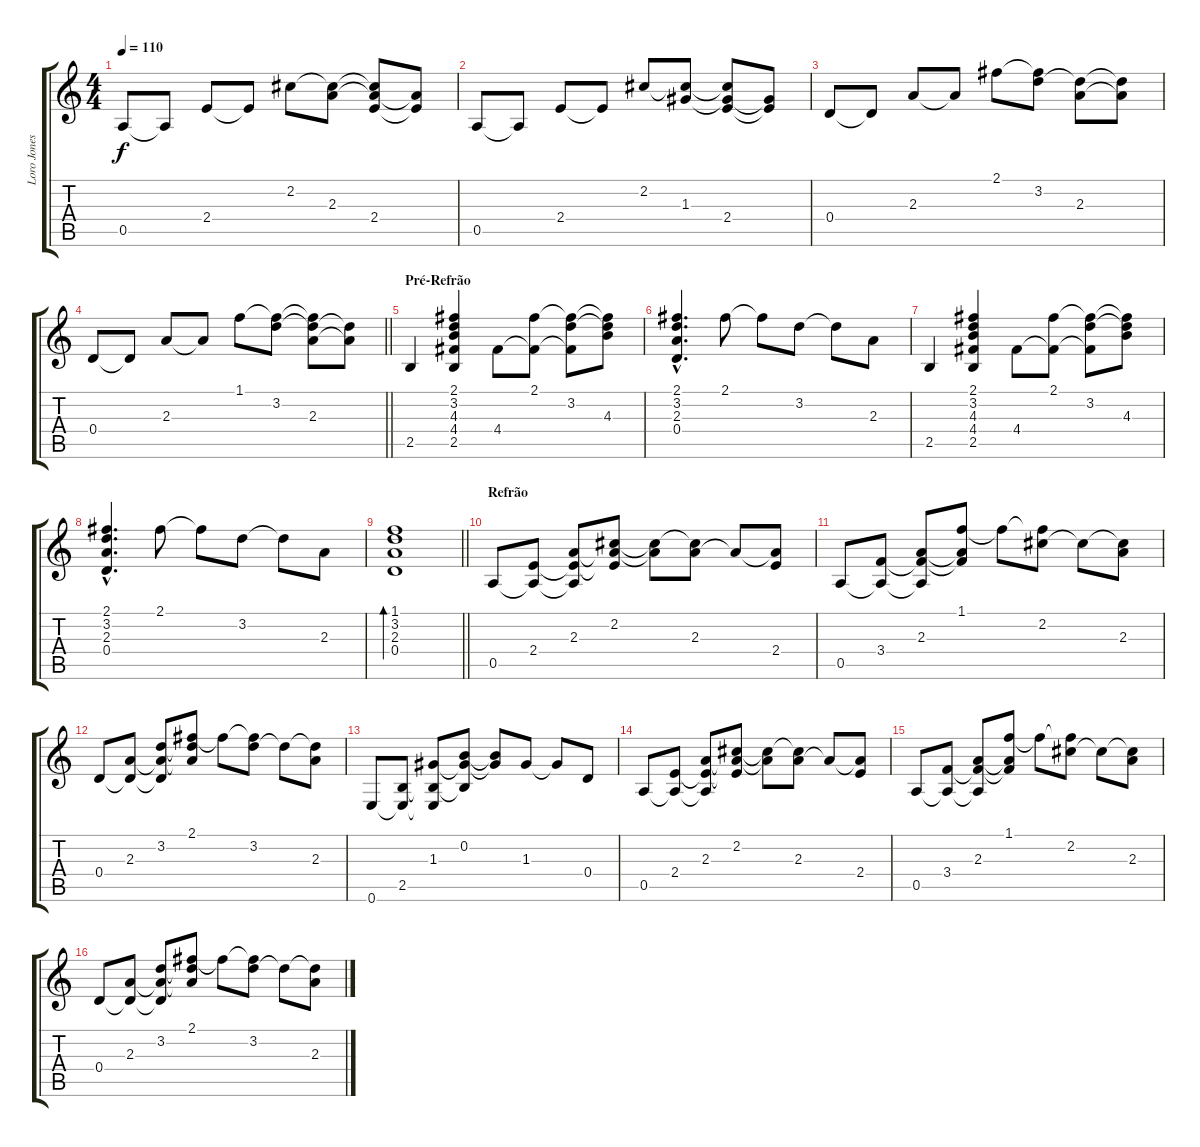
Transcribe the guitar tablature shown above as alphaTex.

\track ("Loro Jones" "Loro Jones") {instrument acousticguitarsteel}
\staff {score tabs}
\tuning (E4 B3 G3 D3 A2 E2) {hide}
\ts (4 4)
\tempo 110
\clef g2
\ks c
0.5.8{dy f} 0.5{t}.8 2.4.8 2.4{t}.8 2.2.8 (2.2{t} 2.3).8 (2.2{t} 2.3{t} 2.4).8 (2.3{t} 2.4{t}).8 |
0.5.8 0.5{t}.8 2.4.8 2.4{t}.8 2.2.8 (2.2{t} 1.3).8 (2.2{t} 1.3{t} 2.4).8 (1.3{t} 2.4{t}).8 |
0.4.8 0.4{t}.8 2.3.8 2.3{t}.8 2.1.8 (2.1{t} 3.2).8 (3.2{t} 2.3).8 (3.2{t} 2.3{t}).8 |
\barLineRight lightlight
0.4.8 0.4{t}.8 2.3.8 2.3{t}.8 1.1.8 (1.1{t} 3.2).8 (1.1{t} 3.2{t} 2.3).8 (3.2{t} 2.3{t}).8 |
\section ("" "Pré-Refrão")
2.5.4 (2.1 3.2 4.3 4.4 2.5).4 4.4.8 (2.1 4.4{t}).8 (2.1{t} 3.2 4.4{t}).8 (2.1{t} 3.2{t} 4.3).8 |
(2.1{hac} 3.2{hac} 2.3{hac} 0.4{hac}).4{d} 2.1.8 2.1{t}.8 3.2.8 3.2{t}.8 2.3.8 |
2.5.4 (2.1 3.2 4.3 4.4 2.5).4 4.4.8 (2.1 4.4{t}).8 (2.1{t} 3.2 4.4{t}).8 (2.1{t} 3.2{t} 4.3).8 |
(2.1{hac} 3.2{hac} 2.3{hac} 0.4{hac}).4{d} 2.1.8 2.1{t}.8 3.2.8 3.2{t}.8 2.3.8 |
\barLineRight lightlight
(1.1 3.2 2.3 0.4).1{bd 240} |
\section ("" "Refrão")
0.5.8 (2.4 0.5{t}).8 (2.3 2.4{t} 0.5{t}).8 (2.2 2.3{t} 2.4{t}).8 (2.2{t} 2.3{t}).8 (2.2{t} 2.3).8 2.3{t}.8 (2.3{t} 2.4).8 |
0.5.8 (3.4 0.5{t}).8 (2.3 3.4{t} 0.5{t}).8 (1.1 2.3{t} 3.4{t}).8 1.1{t}.8 (1.1{t} 2.2).8 2.2{t}.8 (2.2{t} 2.3).8 |
0.4.8 (2.3 0.4{t}).8 (3.2 2.3{t} 0.4{t}).8 (2.1 3.2{t} 2.3{t}).8 2.1{t}.8 (2.1{t} 3.2).8 3.2{t}.8 (3.2{t} 2.3).8 |
0.6.8 (2.5 0.6{t}).8 (1.3 2.5{t} 0.6{t}).8 (0.2 1.3{t} 2.5{t}).8 (0.2{t} 1.3{t}).8 1.3.8 1.3{t}.8 0.4.8 |
0.5.8 (2.4 0.5{t}).8 (2.3 2.4{t} 0.5{t}).8 (2.2 2.3{t} 2.4{t}).8 (2.2{t} 2.3{t}).8 (2.2{t} 2.3).8 2.3{t}.8 (2.3{t} 2.4).8 |
0.5.8 (3.4 0.5{t}).8 (2.3 3.4{t} 0.5{t}).8 (1.1 2.3{t} 3.4{t}).8 1.1{t}.8 (1.1{t} 2.2).8 2.2{t}.8 (2.2{t} 2.3).8 |
0.4.8 (2.3 0.4{t}).8 (3.2 2.3{t} 0.4{t}).8 (2.1 3.2{t} 2.3{t}).8 2.1{t}.8 (2.1{t} 3.2).8 3.2{t}.8 (3.2{t} 2.3).8
